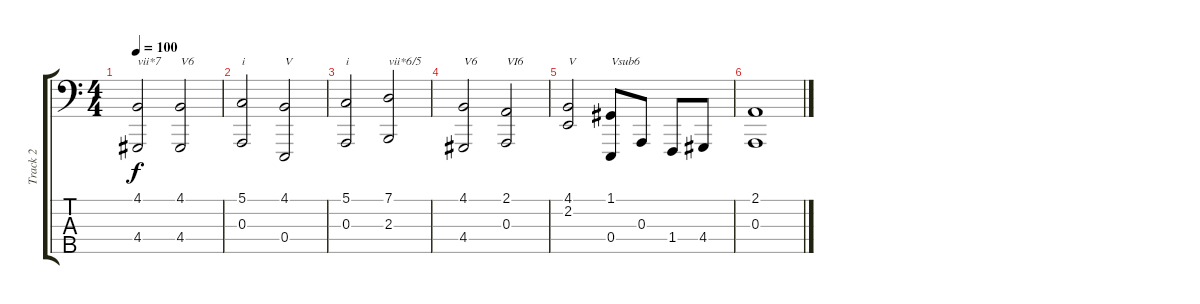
\track ("Track 2" "Track 2") {instrument acousticgrandpiano}
\staff {score tabs}
\tuning (G2 D2 A1 E1 B0) {hide}
\ts (4 4)
\tempo 100
\clef f4
\ks aminor
(4.1 4.4).2{txt "vii*7" dy f} (4.1 4.4).2{txt "V6"} |
(5.1 0.3).2{txt "i"} (4.1 0.4).2{txt "V"} |
(5.1 0.3).2{txt "i"} (7.1 2.3).2{txt "vii*6/5"} |
(4.1 4.4).2{txt "V6"} (2.1 0.3).2{txt "VI6"} |
(4.1 2.2).2{txt "V"} (1.1 0.4).8{txt "Vsub6"} 0.3.8 1.4.8 4.4.8 |
(2.1 0.3).1
